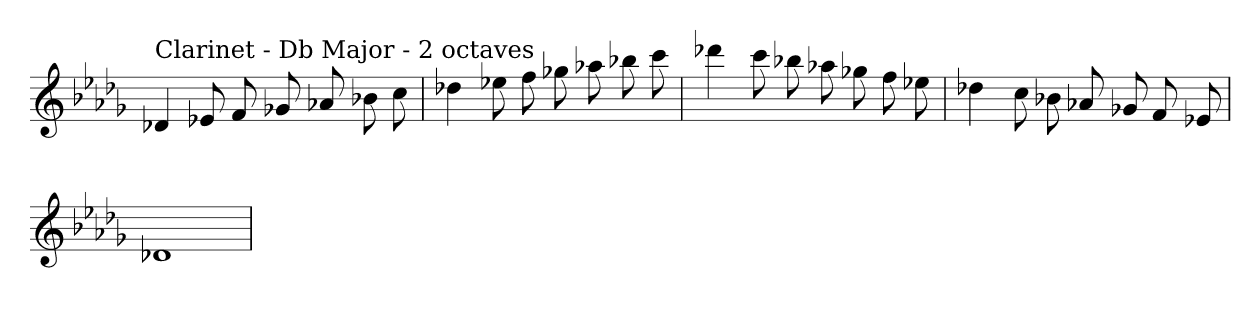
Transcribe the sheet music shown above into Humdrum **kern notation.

**kern
*part1
*staff1
*clefG2
*k[b-e-a-d-g-]
*D-:
=
!LO:TX:a:t=Clarinet - Db Major - 2 octaves
4d-X
8e-X
8f
8g-X
8a-X
8b-X
8cc
=
4dd-X
8ee-X
8ff
8gg-X
8aa-X
8bb-X
8ccc
=
4ddd-X
8ccc
8bb-X
8aa-X
8gg-X
8ff
8ee-X
=
4dd-X
8cc
8b-X
8a-X
8g-X
8f
8e-X
=
1d-X
=
*-
